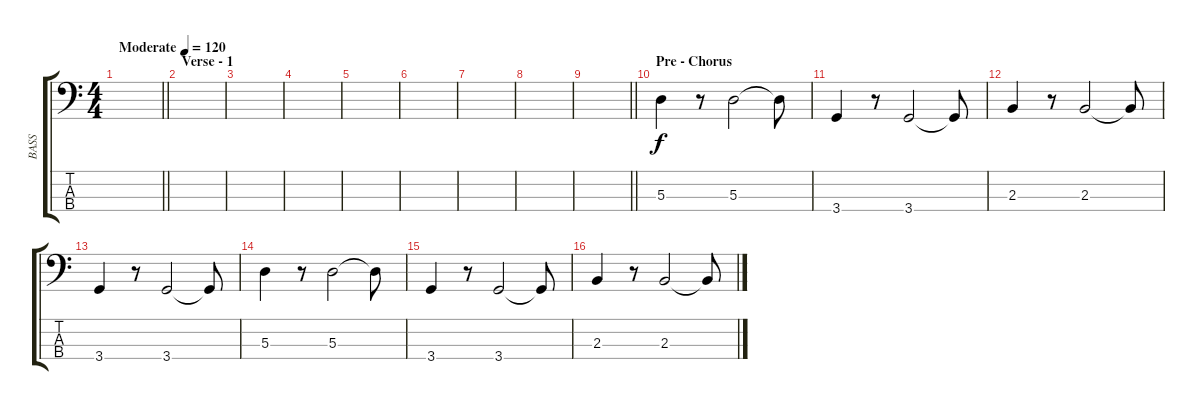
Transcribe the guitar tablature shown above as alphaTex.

\track ("BASS" "BASS") {instrument fretlessbass}
\staff {score tabs}
\tuning (G2 D2 A1 E1) {hide}
\ts (4 4)
\tempo (120 "Moderate")
\clef f4
\barLineRight lightlight
\ks c
|
\section ("" "Verse - 1")
|
|
|
|
|
|
|
\barLineRight lightlight
|
\section ("" "Pre - Chorus")
5.3.4 r.8 5.3.2 5.3{t}.8 |
3.4.4 r.8 3.4.2 3.4{t}.8 |
2.3.4 r.8 2.3.2 2.3{t}.8 |
3.4.4 r.8 3.4.2 3.4{t}.8 |
5.3.4 r.8 5.3.2 5.3{t}.8 |
3.4.4 r.8 3.4.2 3.4{t}.8 |
2.3.4 r.8 2.3.2 2.3{t}.8
